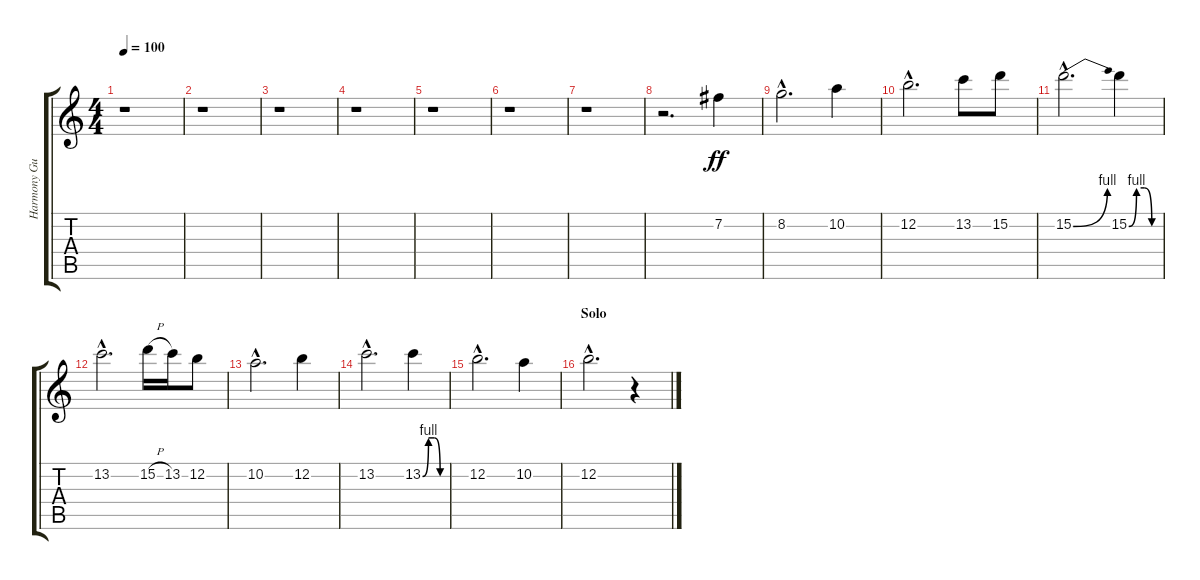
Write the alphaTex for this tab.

\track ("Harmony Gu" "Harmony Gu") {instrument distortionguitar}
\staff {score tabs}
\tuning (E4 B3 G3 D3 A2 E2) {hide}
\ts (4 4)
\tempo 100
\clef g2
\ks c
r.1{dy ff instrument distortionguitar} |
r.1 |
r.1 |
r.1 |
r.1 |
r.1 |
r.1 |
r.2{d} 7.2.4 |
8.2{hac}.2{d} 10.2.4 |
12.2{hac}.2{d} 13.2.8 15.2.8 |
15.2{be (bend 0 0 60 4) hac}.2{d} 15.2{be (custom 0 0 15 4 30 4 45 0 60 0)}.4 |
13.2{hac}.2{d} 15.2{h}.16 13.2.16 12.2.8 |
10.2{hac}.2{d} 12.2.4 |
13.2{hac}.2{d} 13.2{be (custom 0 0 15 4 30 4 45 0 60 0)}.4 |
12.2{hac}.2{d} 10.2.4 |
\section ("" "Solo")
12.2{hac}.2{d} r.4
